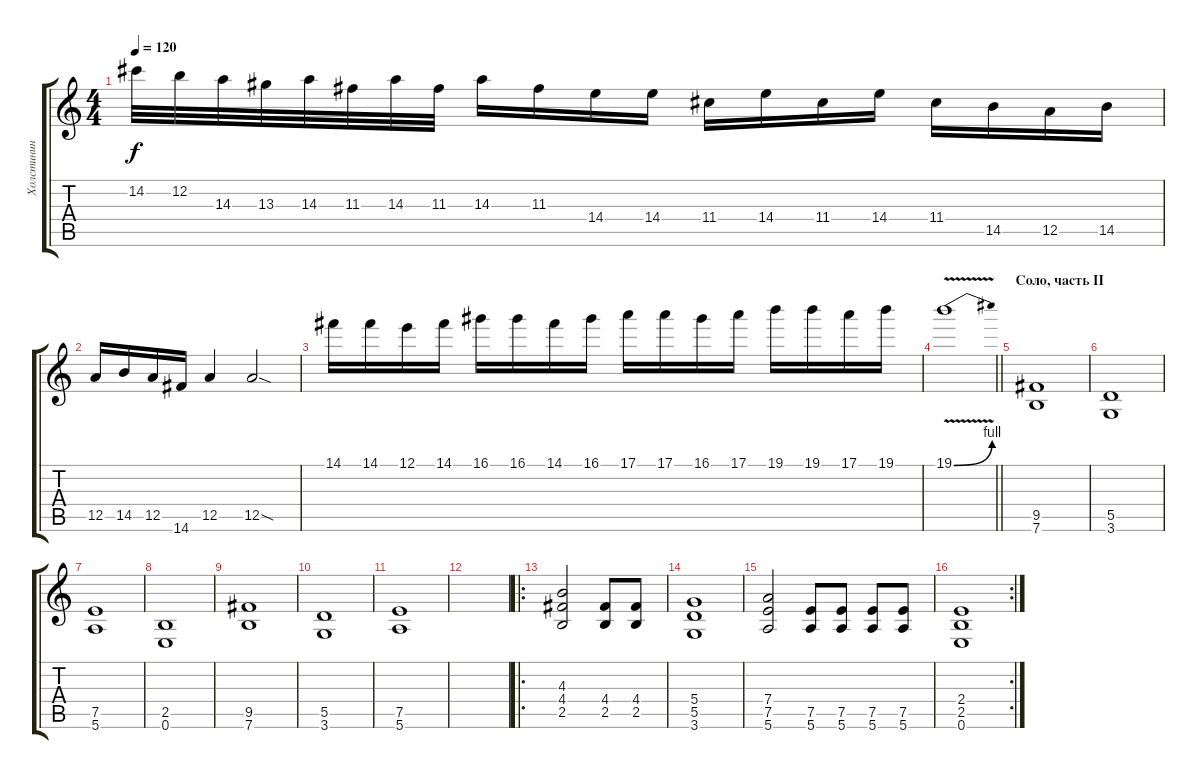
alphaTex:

\track ("Холстинин" "Холстинин") {instrument distortionguitar}
\staff {score tabs}
\tuning (E4 B3 G3 D3 A2 E2) {hide}
\ts (4 4)
\tempo 120
\clef g2
\ks c
14.2.32{dy f} 12.2.32 14.3.32 13.3.32 14.3.32 11.3.32 14.3.32 11.3.32 14.3.16 11.3.16 14.4.16 14.4.16 11.4.16 14.4.16 11.4.16 14.4.16 11.4.16 14.5.16 12.5.16 14.5.16 |
12.5.16 14.5.16 12.5.16 14.6.16 12.5.4 12.5{sod}.2 |
14.1.16 14.1.16 12.1.16 14.1.16 16.1.16 16.1.16 14.1.16 16.1.16 17.1.16 17.1.16 16.1.16 17.1.16 19.1.16 19.1.16 17.1.16 19.1.16 |
\barLineRight lightlight
19.1{be (bend 0 0 60 4) v}.1 |
\section ("" "Соло, часть II")
(9.5 7.6).1 |
(5.5 3.6).1 |
(7.5 5.6).1 |
(2.5 0.6).1 |
(9.5 7.6).1 |
(5.5 3.6).1 |
(7.5 5.6).1 |
|
\ro
(4.3 4.4 2.5).2 (4.4 2.5).8 (4.4 2.5).8 |
(5.4 5.5 3.6).1 |
(7.4 7.5 5.6).2 (7.5 5.6).8 (7.5 5.6).8 (7.5 5.6).8 (7.5 5.6).8 |
\rc 2
(2.4 2.5 0.6).1
